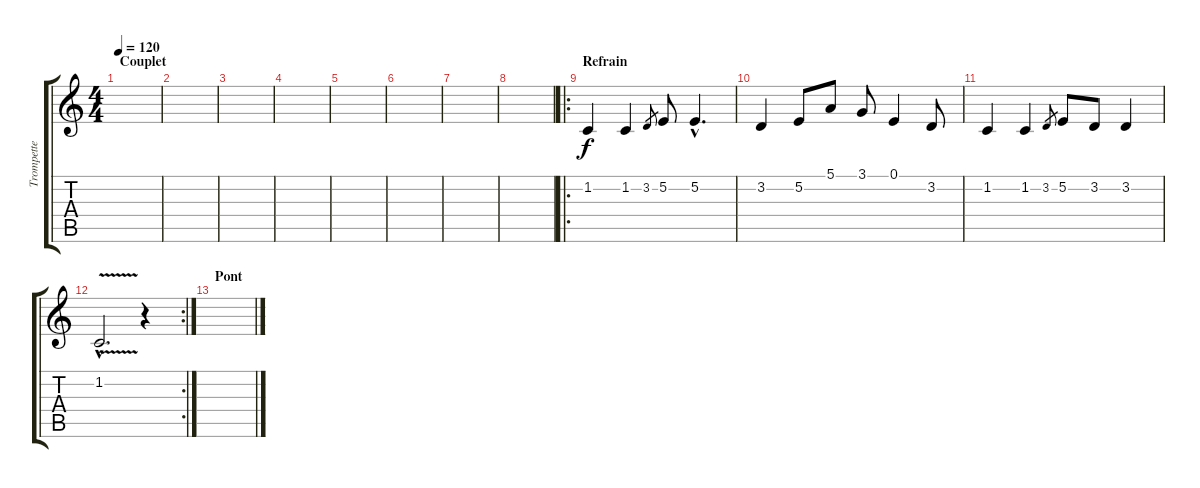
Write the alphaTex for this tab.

\track ("Trompette" "Trompette") {instrument trumpet}
\staff {score tabs}
\tuning (E4 B3 G3 D3 A2 E2) {hide}
\ts (4 4)
\section ("" "Couplet")
\tempo 120
\clef g2
\ks c
|
|
|
|
|
|
|
|
\ro
\section ("" "Refrain")
1.2.4 1.2.4 3.2.8{gr} 5.2.8 5.2{hac}.4{d} |
3.2.4 5.2.8 5.1.8 3.1.8 0.1.4 3.2.8 |
1.2.4 1.2.4 3.2.8{gr} 5.2.8 3.2.8 3.2.4 |
\rc 2
1.2{v hac}.2{d} r.4 |
\section ("" "Pont")
